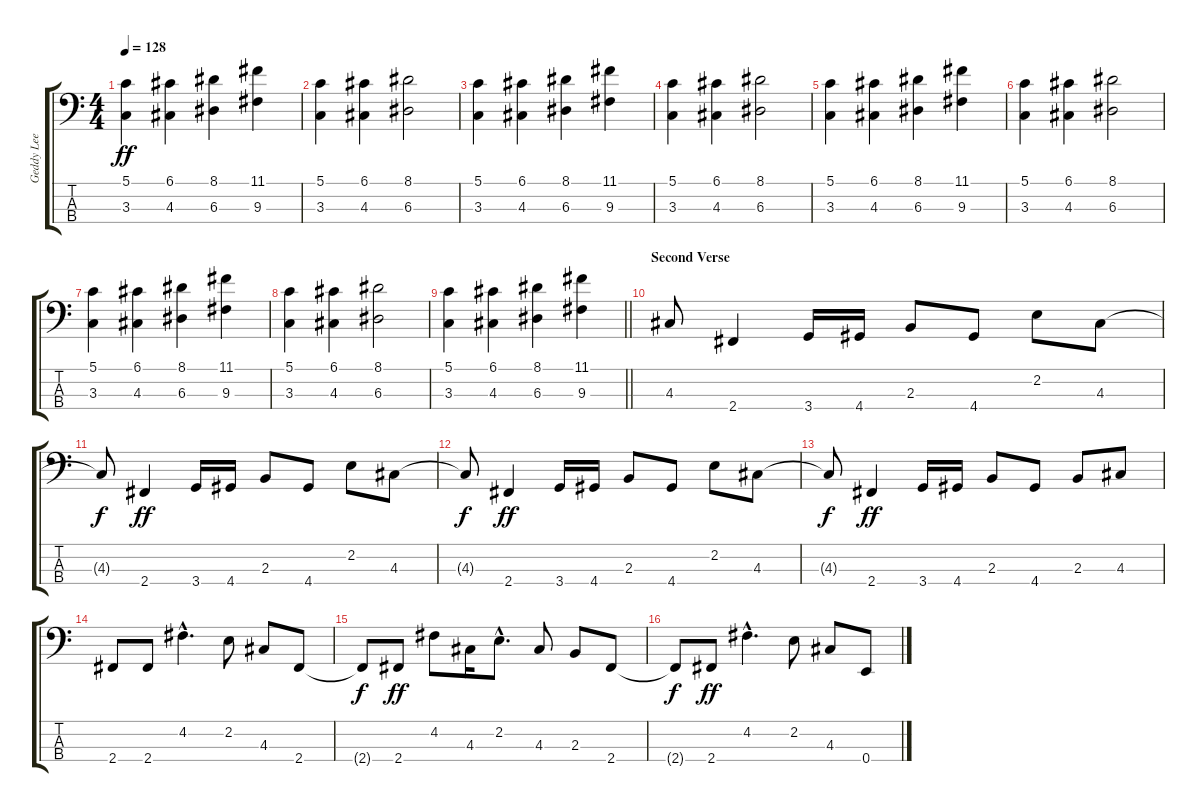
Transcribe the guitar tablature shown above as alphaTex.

\track ("Geddy Lee" "Geddy Lee") {instrument electricbasspick}
\staff {score tabs}
\tuning (G2 D2 A1 E1) {hide}
\ts (4 4)
\tempo 128
\clef f4
\ks c
(5.1 3.3).4{dy ff} (6.1 4.3).4 (8.1 6.3).4 (11.1 9.3).4 |
(5.1 3.3).4 (6.1 4.3).4 (8.1 6.3).2 |
(5.1 3.3).4 (6.1 4.3).4 (8.1 6.3).4 (11.1 9.3).4 |
(5.1 3.3).4 (6.1 4.3).4 (8.1 6.3).2 |
(5.1 3.3).4 (6.1 4.3).4 (8.1 6.3).4 (11.1 9.3).4 |
(5.1 3.3).4 (6.1 4.3).4 (8.1 6.3).2 |
(5.1 3.3).4 (6.1 4.3).4 (8.1 6.3).4 (11.1 9.3).4 |
(5.1 3.3).4 (6.1 4.3).4 (8.1 6.3).2 |
\barLineRight lightlight
(5.1 3.3).4 (6.1 4.3).4 (8.1 6.3).4 (11.1 9.3).4 |
\section ("" "Second Verse")
4.3.8{instrument electricbasspick} 2.4.4 3.4.16 4.4.16 2.3.8 4.4.8 2.2.8 4.3.8 |
4.3{t}.8{dy f} 2.4.4{dy ff} 3.4.16 4.4.16 2.3.8 4.4.8 2.2.8 4.3.8 |
4.3{t}.8{dy f} 2.4.4{dy ff} 3.4.16 4.4.16 2.3.8 4.4.8 2.2.8 4.3.8 |
4.3{t}.8{dy f} 2.4.4{dy ff} 3.4.16 4.4.16 2.3.8 4.4.8 2.3.8 4.3.8 |
2.4.8 2.4.8 4.2{hac}.4{d} 2.2.8 4.3.8 2.4.8 |
2.4{t}.8{dy f} 2.4.8{dy ff} 4.2.8 4.3.16 2.2{hac}.8{d} 4.3.8 2.3.8 2.4.8 |
2.4{t}.8{dy f} 2.4.8{dy ff} 4.2{hac}.4{d} 2.2.8 4.3.8 0.4.8
